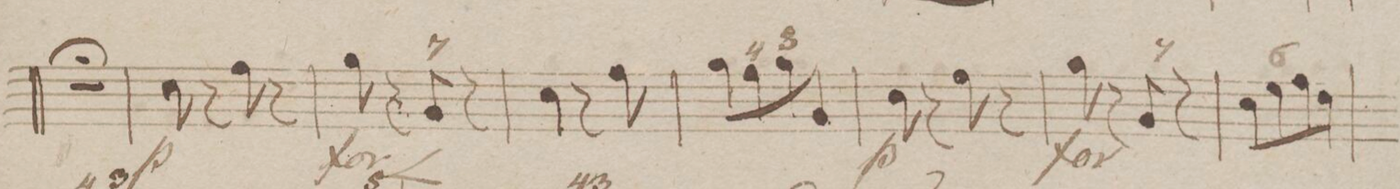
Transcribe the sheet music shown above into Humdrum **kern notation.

**kern	**fba	**dynam
*I"Organ.	*	*
*clefF4	*	*
*k[b-e-]	*	*
*M2/4	*	*
2r;	.	.
=182	=182	=182
8E-\	.	p
8r	.	.
8A\	.	.
8r	.	.
=183	=183	=183
8B-\	.	f
8r	.	.
8BB-/	7	.
8r	.	.
=184	=184	=184
4E-\	.	.
8r	.	.
8A\	.	.
=185	=185	=185
8B-\L	.	.
8A\	4	.
8B-\	3	.
8BB-/J	.	.
=186	=186	=186
8E-\	.	p
8r	.	.
8A\	.	.
8r	.	.
=187	=187	=187
8B-\	.	f
8r	.	.
8BB-/	7	.
8r	.	.
=188	=188	=188
8E-\L	.	.
8G\	6	.
8A\	.	.
8F\J	.	.
=189	=189	=189
*-	*-	*-
